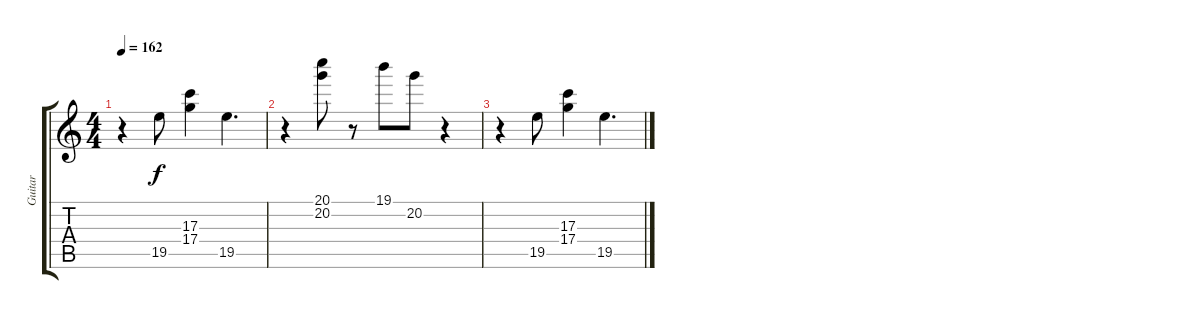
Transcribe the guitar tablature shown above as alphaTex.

\track ("Guitar" "Guitar") {instrument acousticguitarsteel}
\staff {score tabs}
\tuning (E4 B3 G3 D3 A2 E2) {hide}
\ts (4 4)
\tempo 162
\clef g2
\ks c
r.4{dy f} 19.5.8 (17.3 17.4).4 19.5.4{d} |
r.4 (20.1 20.2).8 r.8 19.1.8 20.2.8 r.4 |
r.4 19.5.8 (17.3 17.4).4 19.5.4{d}
